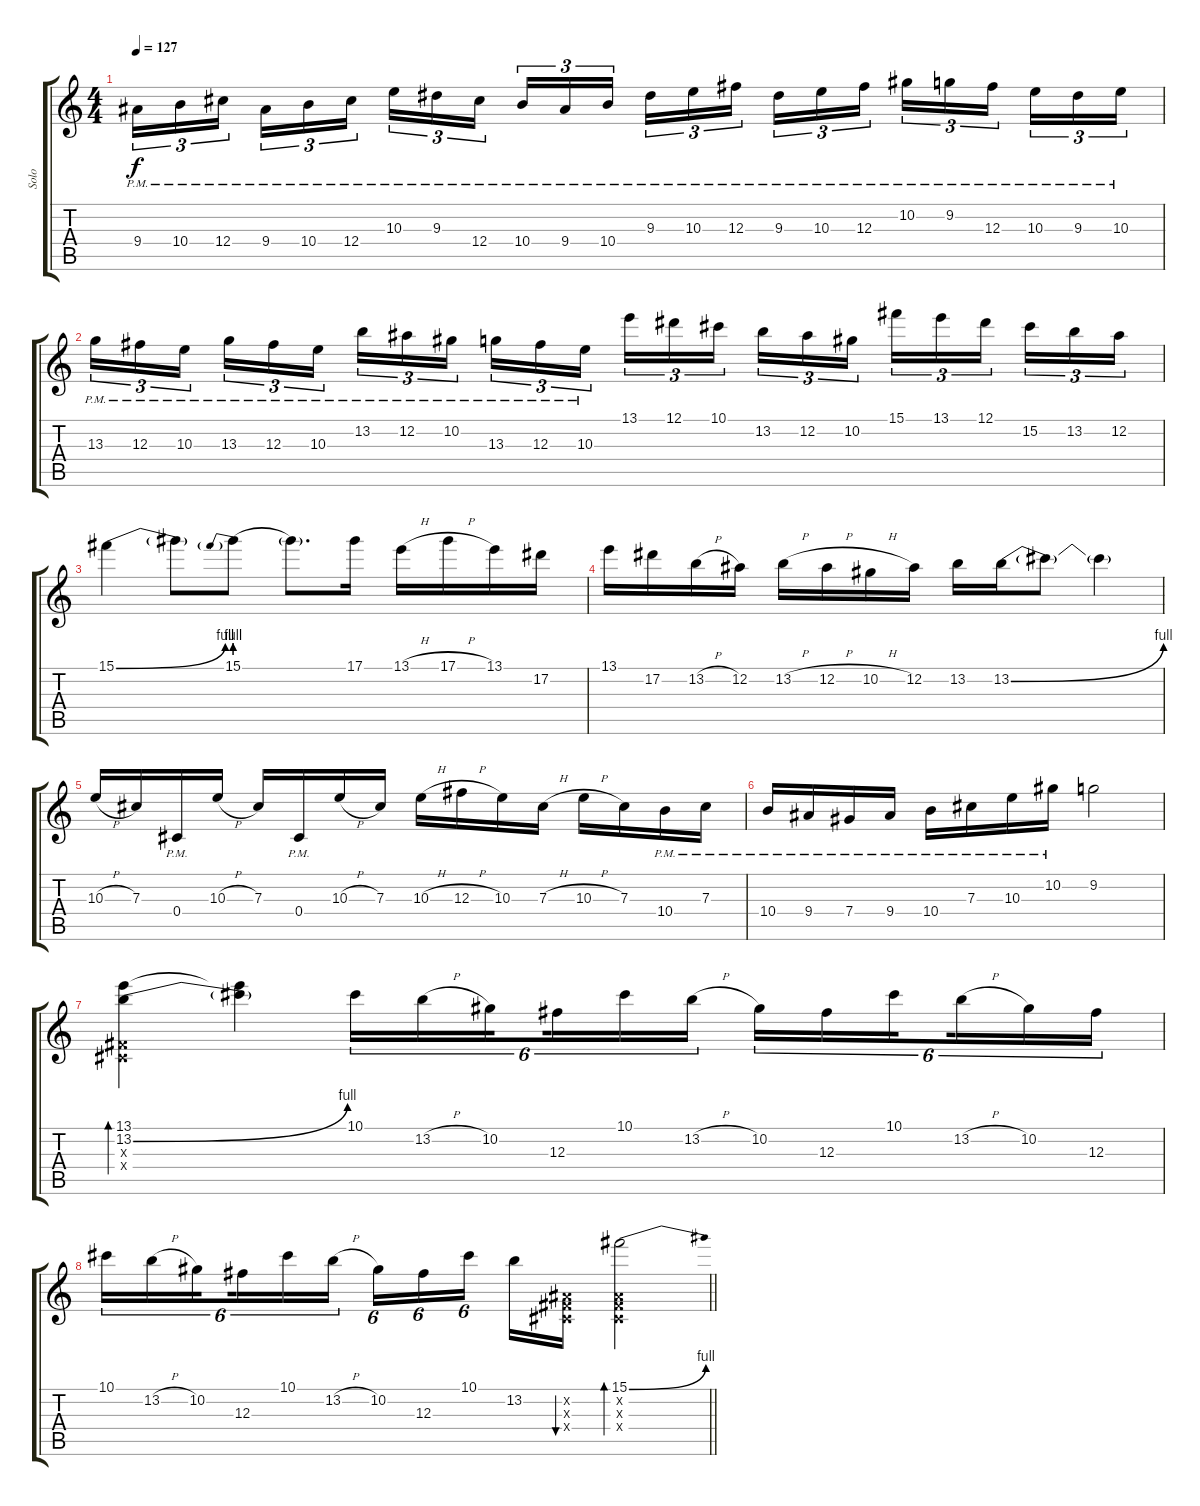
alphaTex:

\track ("Solo" "Solo") {instrument overdrivenguitar}
\staff {score tabs}
\tuning (Eb4 Bb3 Gb3 Db3 Ab2 Db2) {hide}
\ts (4 4)
\tempo 127
\clef g2
\ks c
9.4{pm}.16{tu (3 2) dy f} 10.4{pm}.16{tu (3 2)} 12.4{pm}.16{tu (3 2) beam splitsecondary} 9.4{pm}.16{tu (3 2)} 10.4{pm}.16{tu (3 2)} 12.4{pm}.16{tu (3 2)} 10.3{pm}.16{tu (3 2)} 9.3{pm}.16{tu (3 2)} 12.4{pm}.16{tu (3 2) beam splitsecondary} 10.4{pm}.16{tu (3 2)} 9.4{pm}.16{tu (3 2)} 10.4{pm}.16{tu (3 2)} 9.3{pm}.16{tu (3 2)} 10.3{pm}.16{tu (3 2)} 12.3{pm}.16{tu (3 2) beam splitsecondary} 9.3{pm}.16{tu (3 2)} 10.3{pm}.16{tu (3 2)} 12.3{pm}.16{tu (3 2)} 10.2{pm}.16{tu (3 2)} 9.2{pm}.16{tu (3 2)} 12.3{pm}.16{tu (3 2) beam splitsecondary} 10.3{pm}.16{tu (3 2)} 9.3{pm}.16{tu (3 2)} 10.3{pm}.16{tu (3 2)} |
13.3{pm}.16{tu (3 2)} 12.3{pm}.16{tu (3 2)} 10.3{pm}.16{tu (3 2) beam splitsecondary} 13.3{pm}.16{tu (3 2)} 12.3{pm}.16{tu (3 2)} 10.3{pm}.16{tu (3 2)} 13.2{pm}.16{tu (3 2)} 12.2{pm}.16{tu (3 2)} 10.2{pm}.16{tu (3 2) beam splitsecondary} 13.3{pm}.16{tu (3 2)} 12.3{pm}.16{tu (3 2)} 10.3{pm}.16{tu (3 2)} 13.1.16{tu (3 2)} 12.1.16{tu (3 2)} 10.1.16{tu (3 2) beam splitsecondary} 13.2.16{tu (3 2)} 12.2.16{tu (3 2)} 10.2.16{tu (3 2)} 15.1.16{tu (3 2)} 13.1.16{tu (3 2)} 12.1.16{tu (3 2) beam splitsecondary} 15.2.16{tu (3 2)} 13.2.16{tu (3 2)} 12.2.16{tu (3 2)} |
15.1{be (bend 0 0 60 4)}.4 15.1{t}.8 15.1{be (prebend 0 4 60 4)}.8 15.1{t}.8{d} 17.1.16 13.1{h}.16 17.1{h}.16 13.1.16 17.2.16 |
13.1.16 17.2.16 13.2{h}.16 12.2.16 13.2{h}.16 12.2{h}.16 10.2{h}.16 12.2.16 13.2.16 13.2{be (bend 0 0 60 4)}.16 13.2{t}.8 13.2{t}.4 |
10.3{h}.16 7.3.16 0.4{pm}.16 10.3{h}.16 7.3.16 0.4{pm}.16 10.3{h}.16 7.3.16 10.3{h}.16 12.3{h}.16 10.3.16 7.3{h}.16 10.3{h}.16 7.3.16 10.4{pm}.16 7.3{pm}.16 |
10.4{pm}.16 9.4{pm}.16 7.4{pm}.16 9.4{pm}.16 10.4{pm}.16 7.3{pm}.16 10.3{pm}.16 10.2{pm}.16 9.2.2 |
(13.1 13.2{be (bend 0 0 60 4)} 0.3{x} 0.4{x}).4{bd 60} (13.1{t} 13.2{t}).4 10.1.16{tu (6 4)} 13.2{h}.16{tu (6 4)} 10.2.16{tu (6 4) beam splitsecondary} 12.3.16{tu (6 4)} 10.1.16{tu (6 4)} 13.2{h}.16{tu (6 4)} 10.2.16{tu (6 4)} 12.3.16{tu (6 4)} 10.1.16{tu (6 4) beam splitsecondary} 13.2{h}.16{tu (6 4)} 10.2.16{tu (6 4)} 12.3.16{tu (6 4)} |
\barLineRight lightlight
10.1.16{tu (6 4)} 13.2{h}.16{tu (6 4)} 10.2.16{tu (6 4) beam splitsecondary} 12.3.16{tu (6 4)} 10.1.16{tu (6 4)} 13.2{h}.16{tu (6 4)} 10.2.16{tu (6 4)} 12.3.16{tu (6 4)} 10.1.16{tu (6 4) beam splitsecondary} 13.2.16 (0.2{x} 0.3{x} 0.4{x}).16{bu 60} (15.1{be (bend 0 0 60 4)} 0.2{x} 0.3{x} 0.4{x}).2{bd 60}
